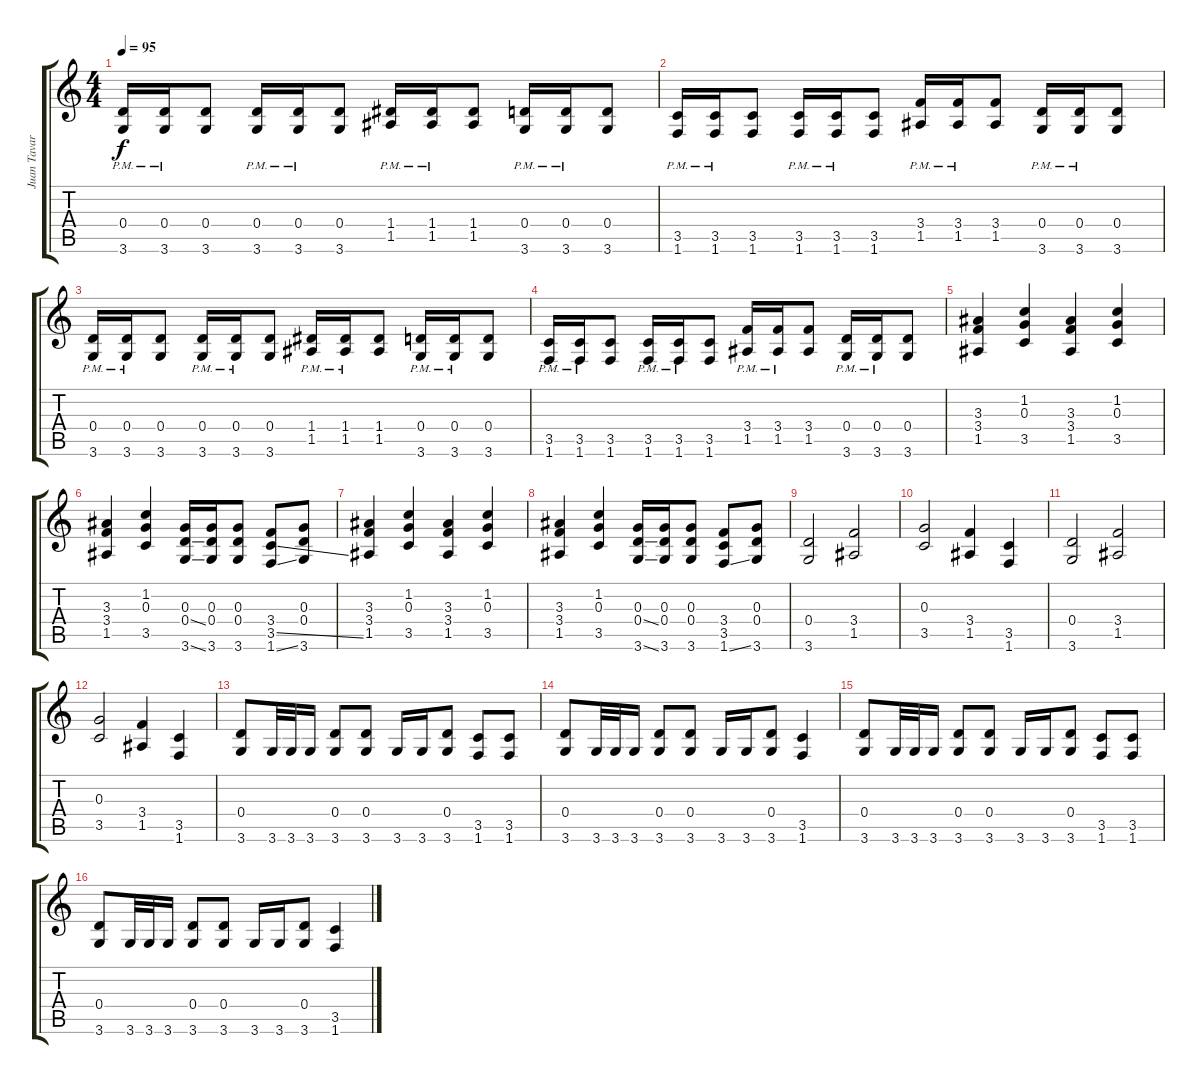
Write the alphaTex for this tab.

\track ("Juan Tavarez" "Juan Tavar") {instrument distortionguitar}
\staff {score tabs}
\tuning (E4 B3 G3 D3 A2 E2) {hide}
\ts (4 4)
\tempo 95
\clef g2
\ks c
(0.4{pm} 3.6{pm}).16{dy f} (0.4{pm} 3.6{pm}).16 (0.4 3.6).8 (0.4{pm} 3.6{pm}).16 (0.4{pm} 3.6{pm}).16 (0.4 3.6).8 (1.4{pm} 1.5{pm}).16 (1.4{pm} 1.5{pm}).16 (1.4 1.5).8 (0.4{pm} 3.6{pm}).16 (0.4{pm} 3.6{pm}).16 (0.4 3.6).8 |
(3.5{pm} 1.6{pm}).16 (3.5{pm} 1.6{pm}).16 (3.5 1.6).8 (3.5{pm} 1.6{pm}).16 (3.5{pm} 1.6{pm}).16 (3.5 1.6).8 (3.4{pm} 1.5{pm}).16 (3.4{pm} 1.5{pm}).16 (3.4 1.5).8 (0.4{pm} 3.6{pm}).16 (0.4{pm} 3.6{pm}).16 (0.4 3.6).8 |
(0.4{pm} 3.6{pm}).16 (0.4{pm} 3.6{pm}).16 (0.4 3.6).8 (0.4{pm} 3.6{pm}).16 (0.4{pm} 3.6{pm}).16 (0.4 3.6).8 (1.4{pm} 1.5{pm}).16 (1.4{pm} 1.5{pm}).16 (1.4 1.5).8 (0.4{pm} 3.6{pm}).16 (0.4{pm} 3.6{pm}).16 (0.4 3.6).8 |
(3.5{pm} 1.6{pm}).16 (3.5{pm} 1.6{pm}).16 (3.5 1.6).8 (3.5{pm} 1.6{pm}).16 (3.5{pm} 1.6{pm}).16 (3.5 1.6).8 (3.4{pm} 1.5{pm}).16 (3.4{pm} 1.5{pm}).16 (3.4 1.5).8 (0.4{pm} 3.6{pm}).16 (0.4{pm} 3.6{pm}).16 (0.4 3.6).8 |
(3.3 3.4 1.5).4 (1.2 0.3 3.5).4 (3.3 3.4 1.5).4 (1.2 0.3 3.5).4 |
(3.3 3.4 1.5).4 (1.2 0.3 3.5).4 (0.3 0.4{ss} 3.6{ss}).16 (0.3 0.4 3.6).16 (0.3 0.4 3.6).8 (3.4 3.5{ss} 1.6{ss}).8 (0.3 0.4 3.6).8 |
(3.3 3.4 1.5).4 (1.2 0.3 3.5).4 (3.3 3.4 1.5).4 (1.2 0.3 3.5).4 |
(3.3 3.4 1.5).4 (1.2 0.3 3.5).4 (0.3 0.4{ss} 3.6{ss}).16 (0.3 0.4 3.6).16 (0.3 0.4 3.6).8 (3.4 3.5 1.6{ss}).8 (0.3 0.4 3.6).8 |
(0.4 3.6).2 (3.4 1.5).2 |
(0.3 3.5).2 (3.4 1.5).4 (3.5 1.6).4 |
(0.4 3.6).2 (3.4 1.5).2 |
(0.3 3.5).2 (3.4 1.5).4 (3.5 1.6).4 |
(0.4 3.6).8 3.6.32 3.6.32 3.6.16 (0.4 3.6).8 (0.4 3.6).8 3.6.16 3.6.16 (0.4 3.6).8 (3.5 1.6).8 (3.5 1.6).8 |
(0.4 3.6).8 3.6.32 3.6.32 3.6.16 (0.4 3.6).8 (0.4 3.6).8 3.6.16 3.6.16 (0.4 3.6).8 (3.5 1.6).4 |
(0.4 3.6).8 3.6.32 3.6.32 3.6.16 (0.4 3.6).8 (0.4 3.6).8 3.6.16 3.6.16 (0.4 3.6).8 (3.5 1.6).8 (3.5 1.6).8 |
(0.4 3.6).8 3.6.32 3.6.32 3.6.16 (0.4 3.6).8 (0.4 3.6).8 3.6.16 3.6.16 (0.4 3.6).8 (3.5 1.6).4
